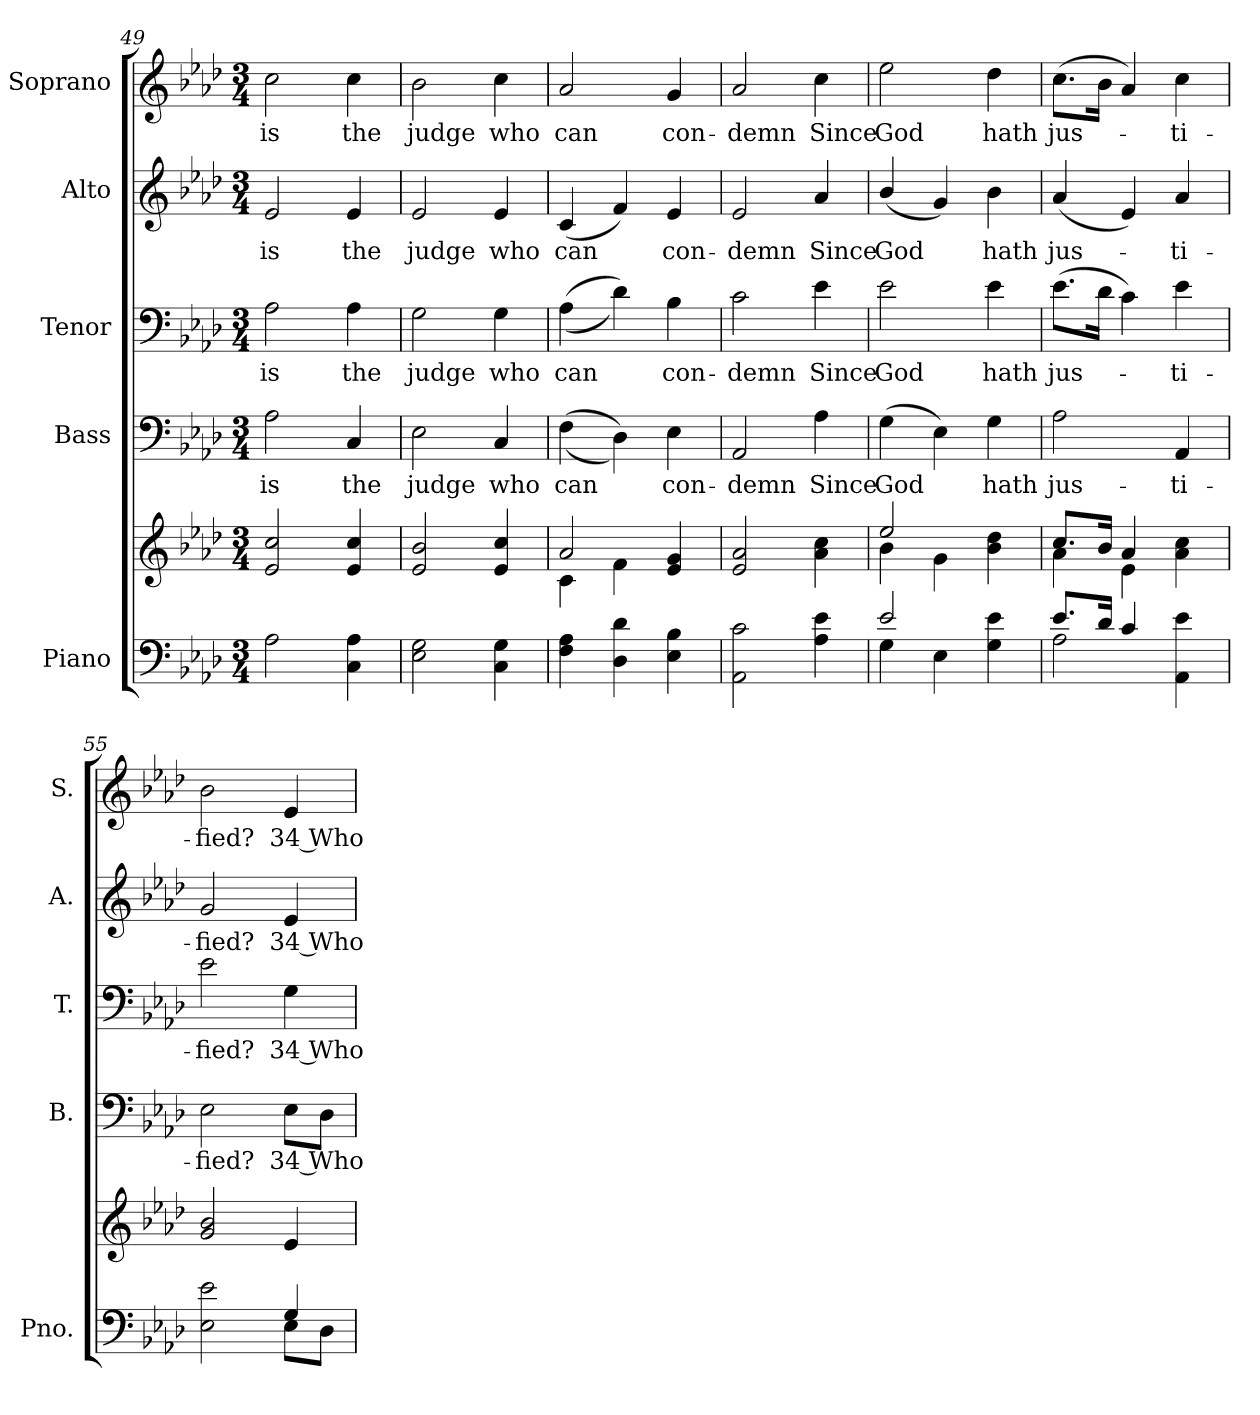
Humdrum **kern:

**kern	**kern	**kern	**text	**kern	**text	**kern	**text	**kern	**text
*part5	*part5	*part4	*part4	*part3	*part3	*part2	*part2	*part1	*part1
*staff6	*staff5	*staff4	*staff4	*staff3	*staff3	*staff2	*staff2	*staff1	*staff1
*I"Piano	*	*I"Bass	*	*I"Tenor	*	*I"Alto	*	*I"Soprano	*
*I'Pno.	*	*I'B.	*	*I'T.	*	*I'A.	*	*I'S.	*
*clefF4	*clefG2	*clefF4	*	*clefF4	*	*clefG2	*	*clefG2	*
*k[b-e-a-d-]	*k[b-e-a-d-]	*k[b-e-a-d-]	*	*k[b-e-a-d-]	*	*k[b-e-a-d-]	*	*k[b-e-a-d-]	*
*A-:	*A-:	*A-:	*	*A-:	*	*A-:	*	*A-:	*
*M3/4	*M3/4	*M3/4	*	*M3/4	*	*M3/4	*	*M3/4	*
=49	=49	=49	=49	=49	=49	=49	=49	=49	=49
!	!	!	!LO:LY:b:color=#000000	!	!	!	!	!	!
!	!	!	!	!	!LO:LY:b:color=#000000	!	!	!	!
!	!	!	!	!	!	!	!LO:LY:b:color=#000000	!	!
!	!	!	!	!	!	!	!	!	!LO:LY:b:color=#000000
2A-i\	2e-i/ 2cci	2A-i\	is	2A-i\	is	2e-i/	is	2cci\	is
!	!	!	!LO:LY:b:color=#000000	!	!	!	!	!	!
!	!	!	!	!	!LO:LY:b:color=#000000	!	!	!	!
!	!	!	!	!	!	!	!LO:LY:b:color=#000000	!	!
!	!	!	!	!	!	!	!	!	!LO:LY:b:color=#000000
4Ci\ 4A-i	4e-i/ 4cci	4Ci/	the	4A-i\	the	4e-i/	the	4cci\	the
=50	=50	=50	=50	=50	=50	=50	=50	=50	=50
!	!	!	!LO:LY:b:color=#000000	!	!	!	!	!	!
!	!	!	!	!	!LO:LY:b:color=#000000	!	!	!	!
!	!	!	!	!	!	!	!LO:LY:b:color=#000000	!	!
!	!	!	!	!	!	!	!	!	!LO:LY:b:color=#000000
2E-i\ 2Gi	2e-i/ 2b-i	2E-i\	judge	2Gi\	judge	2e-i/	judge	2b-i\	judge
!	!	!	!LO:LY:b:color=#000000	!	!	!	!	!	!
!	!	!	!	!	!LO:LY:b:color=#000000	!	!	!	!
!	!	!	!	!	!	!	!LO:LY:b:color=#000000	!	!
!	!	!	!	!	!	!	!	!	!LO:LY:b:color=#000000
4Ci\ 4Gi	4e-i/ 4cci	4Ci/	who	4Gi\	who	4e-i/	who	4cci\	who
!!LO:PB:g=z
=51	=51	=51	=51	=51	=51	=51	=51	=51	=51
*	*^	*	*	*	*	*	*	*	*
!	!	!	!	!LO:LY:b:color=#000000	!	!	!	!	!	!
!	!	!	!	!	!	!LO:LY:b:color=#000000	!	!	!	!
!	!	!	!	!	!	!	!	!LO:LY:b:color=#000000	!	!
!	!	!	!	!	!	!	!	!	!	!LO:LY:b:color=#000000
4Fi\ 4A-i	2a-i/	4ci\	((4Fi\	can	((4A-i\	can	(4ci/	can	2a-i/	can
4D-i\ 4d-i	.	4fi\	4D-i\))	.	4d-i\))	.	4fi/)	.	.	.
!	!	!	!	!LO:LY:b:color=#000000	!	!	!	!	!	!
!	!	!	!	!	!	!LO:LY:b:color=#000000	!	!	!	!
!	!	!	!	!	!	!	!	!LO:LY:b:color=#000000	!	!
!	!	!	!	!	!	!	!	!	!	!LO:LY:b:color=#000000
4E-i\ 4B-i	4e-i/ 4gi	4ryy	4E-i\	con-	4B-i\	con-	4e-i/	con-	4gi/	con-
*	*v	*v	*	*	*	*	*	*	*	*
=52	=52	=52	=52	=52	=52	=52	=52	=52	=52
*	*^	*	*	*	*	*	*	*	*
!	!	!	!	!LO:LY:b:color=#000000	!	!	!	!	!	!
*	*v	*v	*	*	*	*	*	*	*	*
*	*^	*	*	*	*	*	*	*	*
!	!	!	!	!	!	!LO:LY:b:color=#000000	!	!	!	!
*	*v	*v	*	*	*	*	*	*	*	*
*	*^	*	*	*	*	*	*	*	*
!	!	!	!	!	!	!	!	!LO:LY:b:color=#000000	!	!
*	*v	*v	*	*	*	*	*	*	*	*
*	*^	*	*	*	*	*	*	*	*
!	!	!	!	!	!	!	!	!	!	!LO:LY:b:color=#000000
*	*v	*v	*	*	*	*	*	*	*	*
2AA-i\ 2ci	2e-i/ 2a-i	2AA-i/	-demn	2ci\	-demn	2e-i/	-demn	2a-i/	-demn
!	!	!	!LO:LY:b:color=#000000	!	!	!	!	!	!
!	!	!	!	!	!LO:LY:b:color=#000000	!	!	!	!
!	!	!	!	!	!	!	!LO:LY:b:color=#000000	!	!
!	!	!	!	!	!	!	!	!	!LO:LY:b:color=#000000
4A-i\ 4e-i	4a-i\ 4cci	4A-i\	Since	4e-i\	Since	4a-i/	Since	4cci\	Since
=53	=53	=53	=53	=53	=53	=53	=53	=53	=53
*^	*^	*	*	*	*	*	*	*	*
!	!	!	!	!	!LO:LY:b:color=#000000	!	!	!	!	!	!
!	!	!	!	!	!	!	!LO:LY:b:color=#000000	!	!	!	!
!	!	!	!	!	!	!	!	!	!LO:LY:b:color=#000000	!	!
!	!	!	!	!	!	!	!	!	!	!	!LO:LY:b:color=#000000
2e-i/	4Gi\	2ee-i/	4b-i\	(4Gi\	God	2e-i\	God	(4b-i/	God	2ee-i\	God
.	4E-i\	.	4gi\	4E-i\)	.	.	.	4gi/)	.	.	.
!	!	!	!	!	!LO:LY:b:color=#000000	!	!	!	!	!	!
!	!	!	!	!	!	!	!LO:LY:b:color=#000000	!	!	!	!
!	!	!	!	!	!	!	!	!	!LO:LY:b:color=#000000	!	!
!	!	!	!	!	!	!	!	!	!	!	!LO:LY:b:color=#000000
4Gi\ 4e-i	4ryy	4b-i\ 4dd-i	4ryy	4Gi\	hath	4e-i\	hath	4b-i\	hath	4dd-i\	hath
!!LO:PB:g=z
=54	=54	=54	=54	=54	=54	=54	=54	=54	=54	=54	=54
!	!	!	!	!	!LO:LY:b:color=#000000	!	!	!	!	!	!
!	!	!	!	!	!	!	!LO:LY:b:color=#000000	!	!	!	!
!	!	!	!	!	!	!	!	!	!LO:LY:b:color=#000000	!	!
!	!	!	!	!	!	!	!	!	!	!	!LO:LY:b:color=#000000
8.e-i/L	2A-i\	8.cci/L	4a-i\	2A-i\	jus-	(8.e-i\L	jus-	(4a-i/	jus-	(8.cci\L	jus-
16d-i/Jk	.	16b-i/Jk	.	.	.	16d-i\Jk	.	.	.	16b-i\Jk	.
4ci/	.	4a-i/	4e-i\	.	.	4ci\)	.	4e-i/)	.	4a-i/)	.
!	!	!	!	!	!LO:LY:b:color=#000000	!	!	!	!	!	!
!	!	!	!	!	!	!	!LO:LY:b:color=#000000	!	!	!	!
!	!	!	!	!	!	!	!	!	!LO:LY:b:color=#000000	!	!
!	!	!	!	!	!	!	!	!	!	!	!LO:LY:b:color=#000000
4AA-i\ 4e-i	4ryy	4a-i\ 4cci	4ryy	4AA-i/	-ti-	4e-i\	-ti-	4a-i/	-ti-	4cci\	-ti-
*	*	*v	*v	*	*	*	*	*	*	*	*
=55	=55	=55	=55	=55	=55	=55	=55	=55	=55	=55
*	*	*^	*	*	*	*	*	*	*	*
!	!	!	!	!	!LO:LY:b:color=#000000	!	!	!	!	!	!
*	*	*v	*v	*	*	*	*	*	*	*	*
*	*	*^	*	*	*	*	*	*	*	*
!	!	!	!	!	!	!	!LO:LY:b:color=#000000	!	!	!	!
*	*	*v	*v	*	*	*	*	*	*	*	*
*	*	*^	*	*	*	*	*	*	*	*
!	!	!	!	!	!	!	!	!	!LO:LY:b:color=#000000	!	!
*	*	*v	*v	*	*	*	*	*	*	*	*
*	*	*^	*	*	*	*	*	*	*	*
!	!	!	!	!	!	!	!	!	!	!	!LO:LY:b:color=#000000
*	*	*v	*v	*	*	*	*	*	*	*	*
2E-i\ 2e-i	2ryy	2gi/ 2b-i	2E-i\	-fied?	2e-i\	-fied?	2gi/	-fied?	2b-i\	-fied?
!	!	!	!	!LO:LY:b:color=#000000	!	!	!	!	!	!
!	!	!	!	!	!	!LO:LY:b:color=#000000	!	!	!	!
!	!	!	!	!	!	!	!	!LO:LY:b:color=#000000	!	!
!	!	!	!	!	!	!	!	!	!	!LO:LY:b:color=#000000
4Gi/	8E-i\L	4e-i/	8E-i\L	34 Who	4Gi\	34 Who	4e-i/	34 Who	4e-i/	34 Who
.	8D-i\J	.	8D-i\J	.	.	.	.	.	.	.
*v	*v	*	*	*	*	*	*	*	*	*
=	=	=	=	=	=	=	=	=	=
*-	*-	*-	*-	*-	*-	*-	*-	*-	*-
